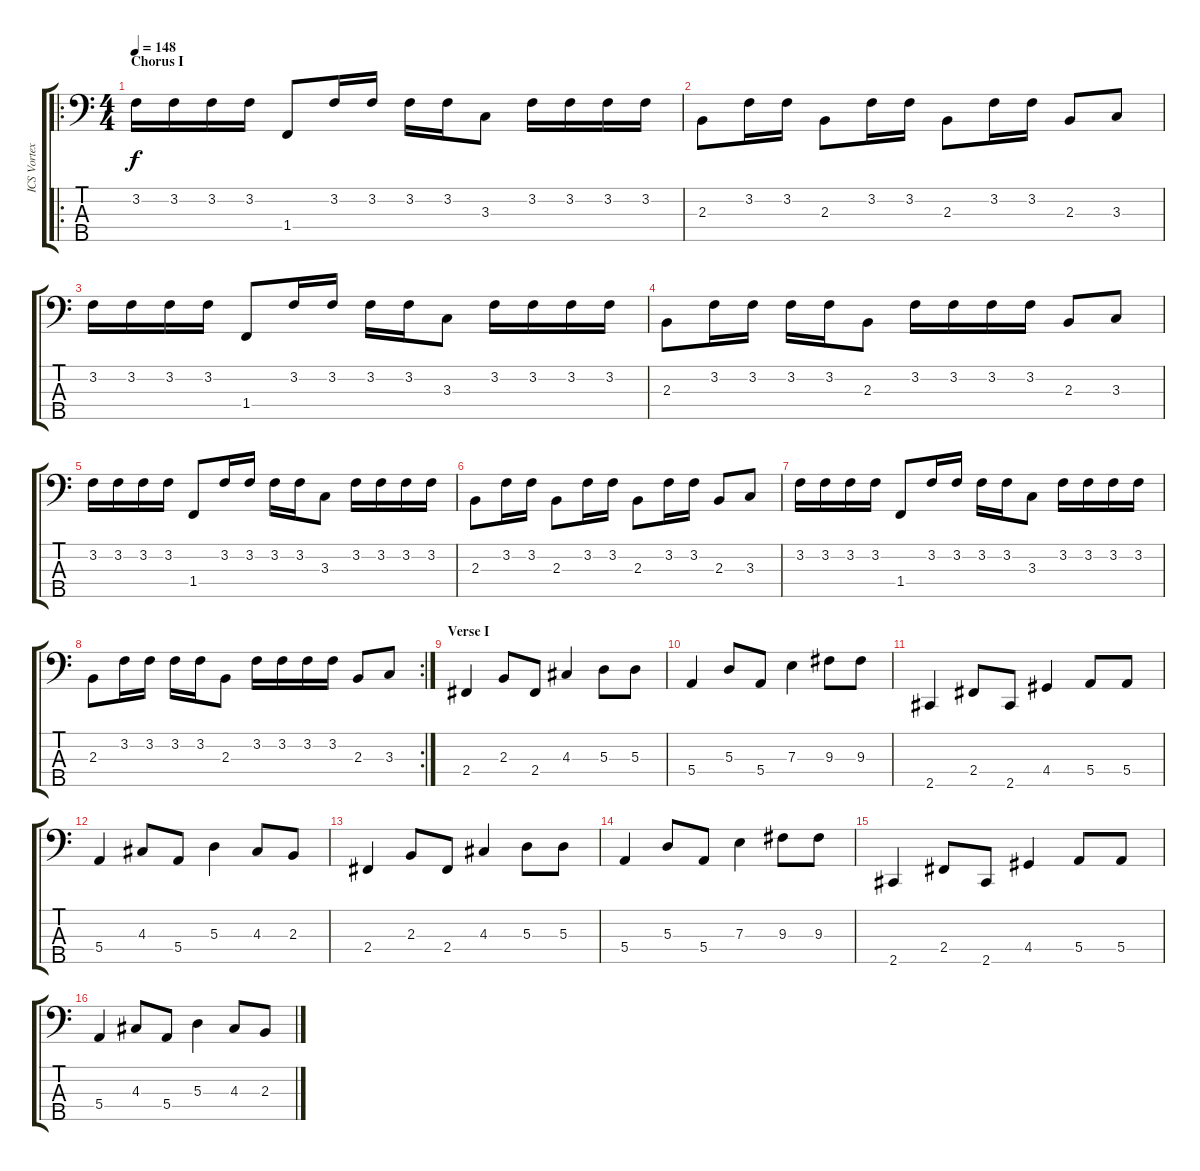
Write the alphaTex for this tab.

\track ("ICS Vortex [Bass]" "ICS Vortex") {instrument electricbassfinger}
\staff {score tabs}
\tuning (G2 D2 A1 E1 B0) {hide}
\ro
\ts (4 4)
\section ("" "Chorus I")
\tempo 148
\clef f4
\ks c
3.2.16{dy f} 3.2.16 3.2.16 3.2.16 1.4.8 3.2.16 3.2.16 3.2.16 3.2.16 3.3.8 3.2.16 3.2.16 3.2.16 3.2.16 |
2.3.8 3.2.16 3.2.16 2.3.8 3.2.16 3.2.16 2.3.8 3.2.16 3.2.16 2.3.8 3.3.8 |
3.2.16 3.2.16 3.2.16 3.2.16 1.4.8 3.2.16 3.2.16 3.2.16 3.2.16 3.3.8 3.2.16 3.2.16 3.2.16 3.2.16 |
2.3.8 3.2.16 3.2.16 3.2.16 3.2.16 2.3.8 3.2.16 3.2.16 3.2.16 3.2.16 2.3.8 3.3.8 |
3.2.16 3.2.16 3.2.16 3.2.16 1.4.8 3.2.16 3.2.16 3.2.16 3.2.16 3.3.8 3.2.16 3.2.16 3.2.16 3.2.16 |
2.3.8 3.2.16 3.2.16 2.3.8 3.2.16 3.2.16 2.3.8 3.2.16 3.2.16 2.3.8 3.3.8 |
3.2.16 3.2.16 3.2.16 3.2.16 1.4.8 3.2.16 3.2.16 3.2.16 3.2.16 3.3.8 3.2.16 3.2.16 3.2.16 3.2.16 |
\rc 2
2.3.8 3.2.16 3.2.16 3.2.16 3.2.16 2.3.8 3.2.16 3.2.16 3.2.16 3.2.16 2.3.8 3.3.8 |
\section ("" "Verse I")
2.4.4 2.3.8 2.4.8 4.3.4 5.3.8 5.3.8 |
5.4.4 5.3.8 5.4.8 7.3.4 9.3.8 9.3.8 |
2.5.4 2.4.8 2.5.8 4.4.4 5.4.8 5.4.8 |
5.4.4 4.3.8 5.4.8 5.3.4 4.3.8 2.3.8 |
2.4.4 2.3.8 2.4.8 4.3.4 5.3.8 5.3.8 |
5.4.4 5.3.8 5.4.8 7.3.4 9.3.8 9.3.8 |
2.5.4 2.4.8 2.5.8 4.4.4 5.4.8 5.4.8 |
5.4.4 4.3.8 5.4.8 5.3.4 4.3.8 2.3.8
